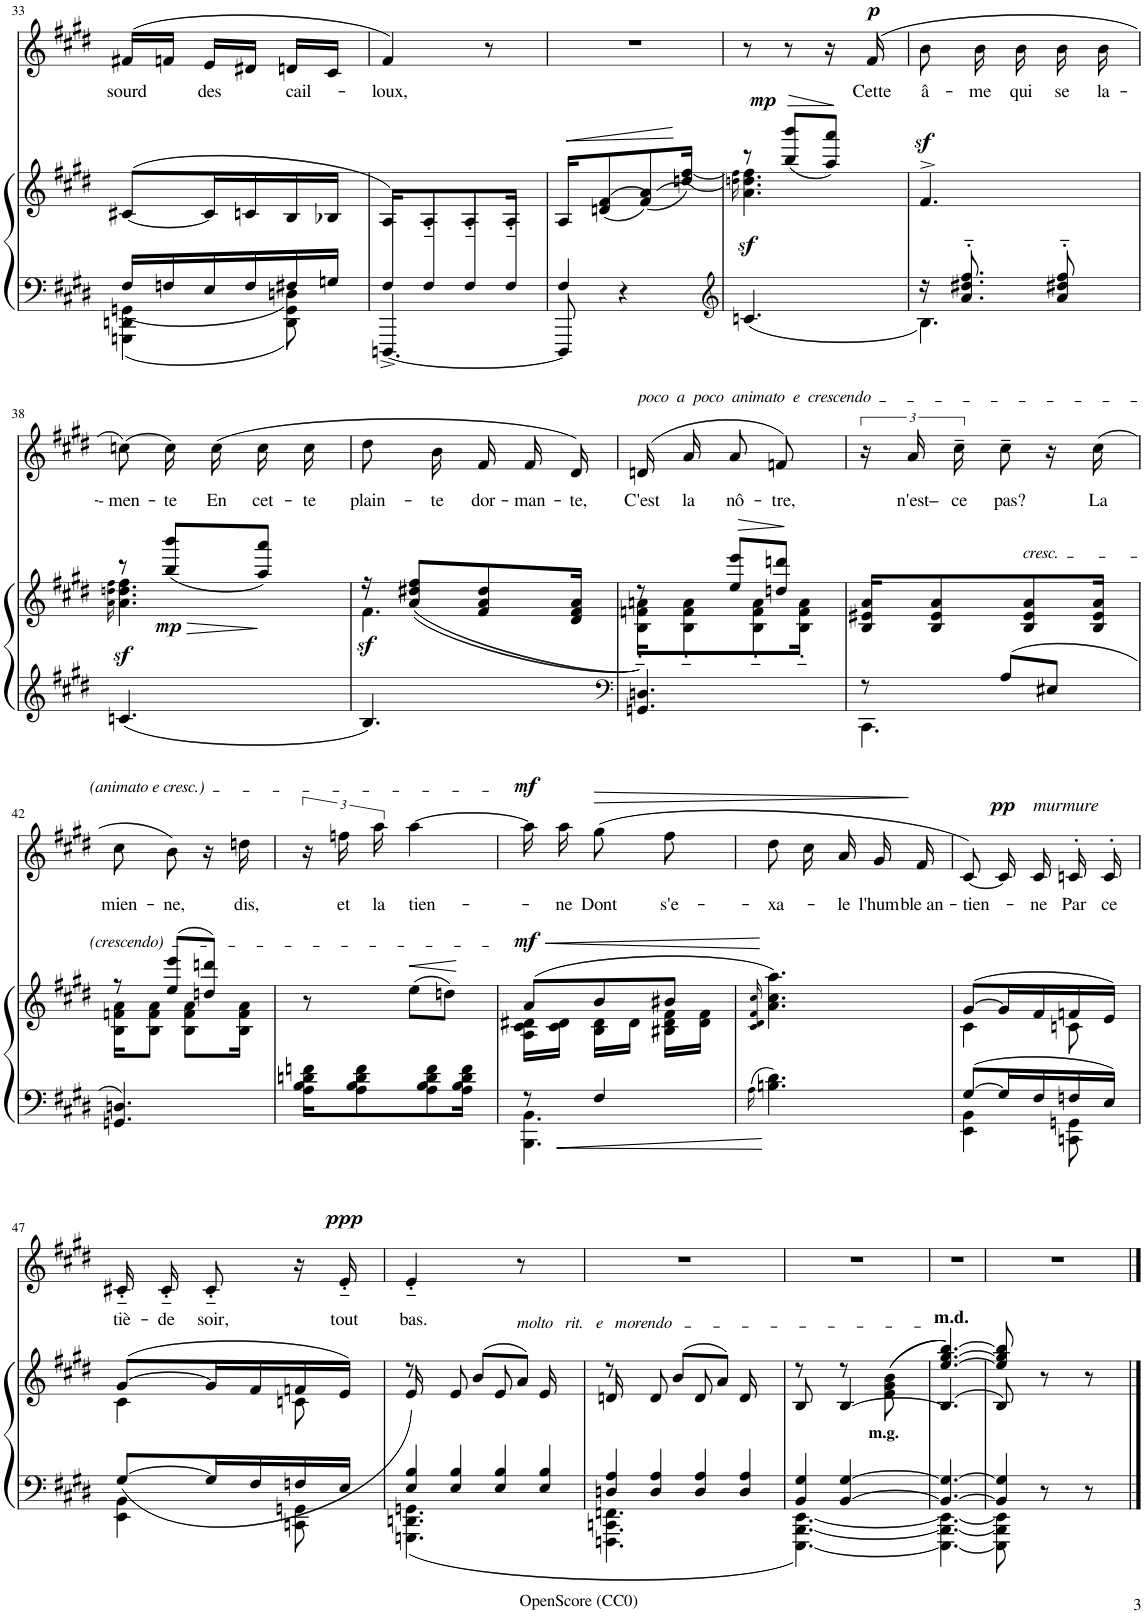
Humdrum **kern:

**kern	**kern	**dynam	**kern	**text	**dynam
*part2	*part2	*part2	*part1	*part1	*part1
*staff3	*staff2	*staff2/3	*staff1	*staff1	*staff1
*I"Piano	*	*	*I"Chant Voice	*	*
*I'Pno	*	*	*	*	*
!!LO:PB:g=z
*clefF4	*clefG2	*	*clefG2	*	*
*k[f#c#g#d#]	*k[f#c#g#d#]	*	*k[f#c#g#d#]	*	*
*M3/8	*M3/8	*	*M3/8	*	*
=33	=33	=33	=33	=33	=33
*^	*	*	*	*	*
!	!	!	!	!	!LO:LY:b	!
16F#/LL	4GGGn\ 4DDn\ 4GGn\	(>[<8c#X/L	.	(>16f#X/LL	sourd	.
16Fn/	.	.	.	16fn/JJ	.	.
!	!	!	!	!	!LO:LY:b	!
16E/	.	16c#/L]	.	16e/LL	des	.
16F/	.	16cn/	.	16d#X/JJ	.	.
!	!	!	!	!	!LO:LY:b	!
16F#X/	8DD\ 8GG\ 8Dn\	16B/	.	16dn/LL	cail-	.
16Gn/JJ	.	16B-X/JJ	.	16c#/JJ	.	.
=34	=34	=34	=34	=34	=34	=34
!	!	!	!	!	!LO:LY:b	!
16F#/KL	[<4.DDDn^</	16A/KL)	.	4f#/)	-loux,	.
8F#/	.	8A'~/	.	.	.	.
8F#/	.	8A'~/	.	.	.	.
.	.	.	.	8r	.	.
16F#/Jk	.	16A'~/Jk	.	.	.	.
=35	=35	=35	=35	=35	=35	=35
!	!	!	!LO:HP:b	!	!	!
8DDD/]	16F#/	16A/KL	<	4.r	.	.
.	4ryy	(>(8dn/ 8f#/	.	.	.	.
4r	.	.	.	.	.	.
.	.	((>8f#/ 8a/))	.	.	.	.
.	16ryy	[<16ddn/ [16ff#/Jk))	[	.	.	.
*v	*v	*	*	*	*	*
=36	=36	=36	=36	=36	=36
*clefG2	*	*	*	*	*
*	*^	*	*	*	*
.	.	16qddn\] 16qff#\]	.	.	.	.
4.cnz>/	8r	4.a\ 4.dd\ 4.ff#\	.	8r	.	.
!	!	!	!LO:HP:b	!	!	!
!	!	!	!LO:DY:n=1:a	!	!	!
.	(<8bb/ 8bbb/L	.	> mp	8r	.	.
.	8aa/ 8aaa/J)	.	]	16r	.	.
!	!	!	!	!	!LO:LY:b	!LO:DY:a
.	.	.	.	(16f#/	Cette	p
*	*v	*v	*	*	*	*
=37	=37	=37	=37	=37	=37
*^	*	*	*	*	*
!	!	!	!	!	!LO:LY:b	!
16r	4.B\	4.f#z>^>/	.	8b\	â-	.
8.a/'~ 8.dd#X/'~ 8.ff#/'~	.	.	.	.	.	.
!	!	!	!	!	!LO:LY:b	!
.	.	.	.	16b\	-me	.
!	!	!	!	!	!LO:LY:b	!
.	.	.	.	16b\	qui	.
!	!	!	!	!	!LO:LY:b	!
8a/'~ 8dd#X/'~ 8ff#/'~	.	.	.	16b\	se	.
!	!	!	!	!	!LO:LY:b	!
.	.	.	.	16b\	la-	.
*v	*v	*	*	*	*	*
!!LO:LB:g=z
=38	=38	=38	=38	=38	=38
*	*^	*	*	*	*
.	.	16qa\ 16qddn\ 16qff#\	.	.	.	.
!	!	!	!	!	!LO:LY:b	!
4.cnz>/	8r	4.a\ 4.dd\ 4.ff#\	.	(8ccn\)	-- men-	.
!	!	!	!LO:HP:b	!	!LO:LY:b	!
!	!	!	!LO:DY:n=1:b	!	!	!
.	(<8bb/ 8bbb/L	.	> mp	16cc\)	-te	.
!	!	!	!	!	!LO:LY:b	!
.	.	.	.	(16cc\	En	.
!	!	!	!	!	!LO:LY:b	!
.	8aa/ 8aaa/J)	.	]	16cc\	cet-	.
!	!	!	!	!	!LO:LY:b	!
.	.	.	.	16cc\	-te	.
=39	=39	=39	=39	=39	=39	=39
!	!	!	!LO:DY:b	!	!LO:LY:b	!
4.B/	16r	4.f#\	sf	8dd#\	plain-	.
.	((<8a/ 8dd#X/ 8ff#/L	.	.	.	.	.
!	!	!	!	!	!LO:LY:b	!
.	.	.	.	16b\	-te	.
!	!	!	!	!	!LO:LY:b	!
.	8f#/ 8a/ 8dd#/	.	.	16f#/	dor-	.
!	!	!	!	!	!LO:LY:b	!
.	.	.	.	16f#/	-man-	.
!	!	!	!	!	!LO:LY:b	!
.	16d#/ 16f#/ 16a/Jk	.	.	16d#/)	-te,	.
=40	=40	=40	=40	=40	=40	=40
*clefF4	*	*	*	*	*	*
!	!	!	!	!LO:TX:a:i:t=poco  a  poco  animato  e  crescendo	!	!
!	!	!	!	!	!LO:LY:b	!
4.GGn/ 4.Dn/	8r	16B\'~ 16fn\'~ 16an\'~KL))	.	(>16dn/	C'est	.
!	!	!	!	!	!LO:LY:b	!
.	.	8B\'~ 8f\'~ 8a\'~	.	16a/	la	.
!	!	!	!LO:HP:b	!	!LO:LY:b	!
.	8ee/ 8eee/L	.	>	8a/	nô-	.
.	.	8B\'~ 8f\'~ 8a\'~	.	.	.	.
!	!	!	!	!	!LO:LY:b	!
.	8ddn/ 8dddn/J	.	]	8fn/)	-tre,	.
.	.	16B\'~ 16f\'~ 16a\'~Jk	.	.	.	.
*	*v	*v	*	*	*	*
=41	=41	=41	=41	=41	=41
*^	*	*	*	*	*
8r	4.CC#\	16B/ 16e#X/ 16a/KL	.	24r	.	.
!	!	!	!	!	!LO:LY:b	!
.	.	.	.	24a/	n'est–	.
.	.	8B/ 8e#/ 8a/	.	.	.	.
!	!	!	!	!	!LO:LY:b	!
.	.	.	.	24cc#~\	ce	.
!	!	!	!	!	!LO:LY:b	!
8A/L	.	.	.	8cc#~\	pas?	.
!	!	!LO:TX:a:i:t=cresc.	!	!	!	!
.	.	8B/ 8e#/ 8a/	.	.	.	.
8E#X/J	.	.	.	16r	.	.
!	!	!	!	!	!LO:LY:b	!
.	.	16B/ 16e#/ 16a/Jk	.	(16cc#\	La	.
*v	*v	*	*	*	*	*
!!LO:LB:g=z
=42	=42	=42	=42	=42	=42
*	*^	*	*	*	*
!	!	!	!	!	!LO:LY:b	!
4.GGn/ 4.Dn/	8r	16B\ 16fn\ 16a\KL	.	8cc#\	mien-	.
.	.	8B\ 8f\ 8a\J	.	.	.	.
!	!	!	!	!	!LO:LY:b	!
.	(8ee/ 8eee/L	.	.	8b\)	-ne,	.
.	.	8B\ 8f\ 8a\L	.	.	.	.
.	8ddn/ 8dddn/J)	.	.	16r	.	.
!	!	!	!	!	!LO:LY:b	!
.	.	16B\ 16f\ 16a\Jk	.	16ddn\	dis,	.
*	*v	*v	*	*	*	*
=43	=43	=43	=43	=43	=43
16A\ 16B\ 16dn\ 16fn\KL	8r	.	24r	.	.
!	!	!	!	!LO:LY:b	!
.	.	.	24ffn\	et	.
8A\ 8B\ 8d\ 8f\	.	.	.	.	.
!	!	!	!	!LO:LY:b	!
.	.	.	24aa\	la	.
!	!	!LO:HP:b	!	!LO:LY:b	!
.	(8ee\L	<	[4aa\	tien-	.
8A\ 8B\ 8d\ 8f\	.	.	.	.	.
.	8ddn\J)	[	.	.	.
16A\ 16B\ 16d\ 16f\Jk	.	.	.	.	.
=44	=44	=44	=44	=44	=44
*^	*	*	*	*	*
!	!	!	!LO:HP:b	!	!	!
*	*	*^	*	*	*	*
!	!	!	!	!LO:DY:n=1:a	!	!	!LO:DY:a
8r	4.BBB\ 4.BB\	(>8a/L	16A\ 16c#\ 16d#X\LL	< mf	16aa\]	.	mf
!	!	!	!	!	!	!LO:LY:b	!
.	.	.	16c#\ 16d#\JJ	.	16aa\	-ne	.
!	!	!	!	!	!	!LO:LY:b	!LO:HP:b
4F#/	.	8b/	16B\ 16d#\LL	.	(8gg#\	Dont	>
.	.	.	16d#\JJ	.	.	.	.
!	!	!	!	!	!	!LO:LY:b	!
.	.	8b#X/J	16B#X\ 16d#\ 16f#\LL	.	8ff#\	s'e-	.
.	.	.	16d#\ 16f#\JJ	.	.	.	.
*v	*v	*	*	*	*	*	*
*	*v	*v	*	*	*	*
.	.	[	.	.	.
=45	=45	=45	=45	=45	=45
16qA\	16qc#/ 16qd#/ 16qf#/ 16qcc#/	.	.	.	.
!	!	!	!	!LO:LY:b	!
4.Bn\ 4.d#\	4.a\ 4.cc#\ 4.aa\)	.	8dd#\	-xa-	.
.	.	.	16cc#\	.	.
!	!	!	!	!LO:LY:b	!
.	.	.	16a/	-le	.
!	!	!	!	!LO:LY:b	!
.	.	.	16g#/	l'hum-	.
!	!	!	!	!LO:LY:b	!
.	.	.	16f#/	-ble an-	]
=46	=46	=46	=46	=46	=46
*^	*^	*	*	*	*
!	!	!	!	!	!	!LO:LY:b	!
[>8G#/L	4EE\ 4BB\	([>8g#/L	4c#\	.	[8c#/)	-tien-	.
!	!	!	!	!	!	!	!LO:DY:a
16G#/L]	.	16g#/L]	.	.	16c#/]	.	pp
!	!	!	!	!	!LO:TX:a:i:t=murmure	!	!
!	!	!	!	!	!	!LO:LY:b	!
16F#/	.	16f#/	.	.	16c#/	-ne	.
!	!	!	!	!	!	!LO:LY:b	!
16Fn/	8CCn\ 8GGn\	16fn/	8cn\	.	16cn'>/	Par	.
!	!	!	!	!	!	!LO:LY:b	!
16E/JJ	.	16e/JJ)	.	.	16c'>/	ce	.
!!LO:LB:g=z
=47	=47	=47	=47	=47	=47	=47	=47
!	!	!	!	!	!	!LO:LY:b	!
([>8G#/L	4EE\ 4BB\	([>8g#/L	4c#\	.	16c#X'~/	tiè-	.
!	!	!	!	!	!	!LO:LY:b	!
.	.	.	.	.	16c#'~/	-de	.
!	!	!	!	!	!	!LO:LY:b	!
16G#/L]	.	16g#/L]	.	.	8c#'~/	soir,	.
16F#/	.	16f#/	.	.	.	.	.
16Fn/	8CCn\ 8GGn\	16fn/	8cn\	.	16r	.	.
!	!	!	!	!	!	!LO:LY:b	!LO:DY:a
16E/JJ	.	16e/JJ)	.	.	16e'~/	tout	ppp
=48	=48	=48	=48	=48	=48	=48	=48
!	!	!	!	!	!	!LO:LY:b	!
16E/ 16B/	4.GGGn\ 4.DDn\ 4.GGn\	8r	16e/)	.	4e'~/	bas.	.
8E/ 8B/	.	.	8e/	.	.	.	.
.	.	(8b/L	.	.	.	.	.
8E/ 8B/	.	.	8e/	.	.	.	.
!	!	!LO:TX:a:i:t=molto   rit.   e   morendo	!	!	!	!	!
.	.	8a/J)	.	.	8r	.	.
16E/ 16B/	.	.	16e/	.	.	.	.
=49	=49	=49	=49	=49	=49	=49	=49
16Dn/ 16A/	4.FFFn\ 4.CCn\ 4.FFn\	8r	16dn/	.	4.r	.	.
8D/ 8A/	.	.	8d/	.	.	.	.
.	.	(8b/L	.	.	.	.	.
8D/ 8A/	.	.	8d/	.	.	.	.
.	.	8a/J)	.	.	.	.	.
16D/ 16A/	.	.	16d/	.	.	.	.
=50	=50	=50	=50	=50	=50	=50	=50
8BB/ 8G#/	[4.EEE\ [4.BBB\ [4.EE\	8r	8B/	.	4.r	.	.
!LO:TX:a:B:t=m.g.	!	!	!	!	!	!	!
[4BB/ [4G#/	.	8r	[4B/	.	.	.	.
.	.	(>(8e\ 8g#\ 8b\	.	.	.	.	.
=51	=51	=51	=51	=51	=51	=51	=51
!	!	!LO:TX:a:B:t=m.d.	!	!	!	!	!
4.BB/_ 4.G#/_	4.EEE\_ 4.BBB\_ 4.EE\_	[4.ee/ [4.gg#/ [4.bb/))	4.B/_	.	4.r	.	.
=52	=52	=52	=52	=52	=52	=52	=52
8BB/] 8G#/]	8EEE\] 8BBB\] 8EE\]	8ee/] 8gg#/] 8bb/]	8B/]	.	4.r	.	.
8r	4ryy	8r	4ryy	.	.	.	.
8r	.	8r	.	.	.	.	.
*v	*v	*	*	*	*	*	*
*	*v	*v	*	*	*	*
==	==	==	==	==	==
*-	*-	*-	*-	*-	*-
